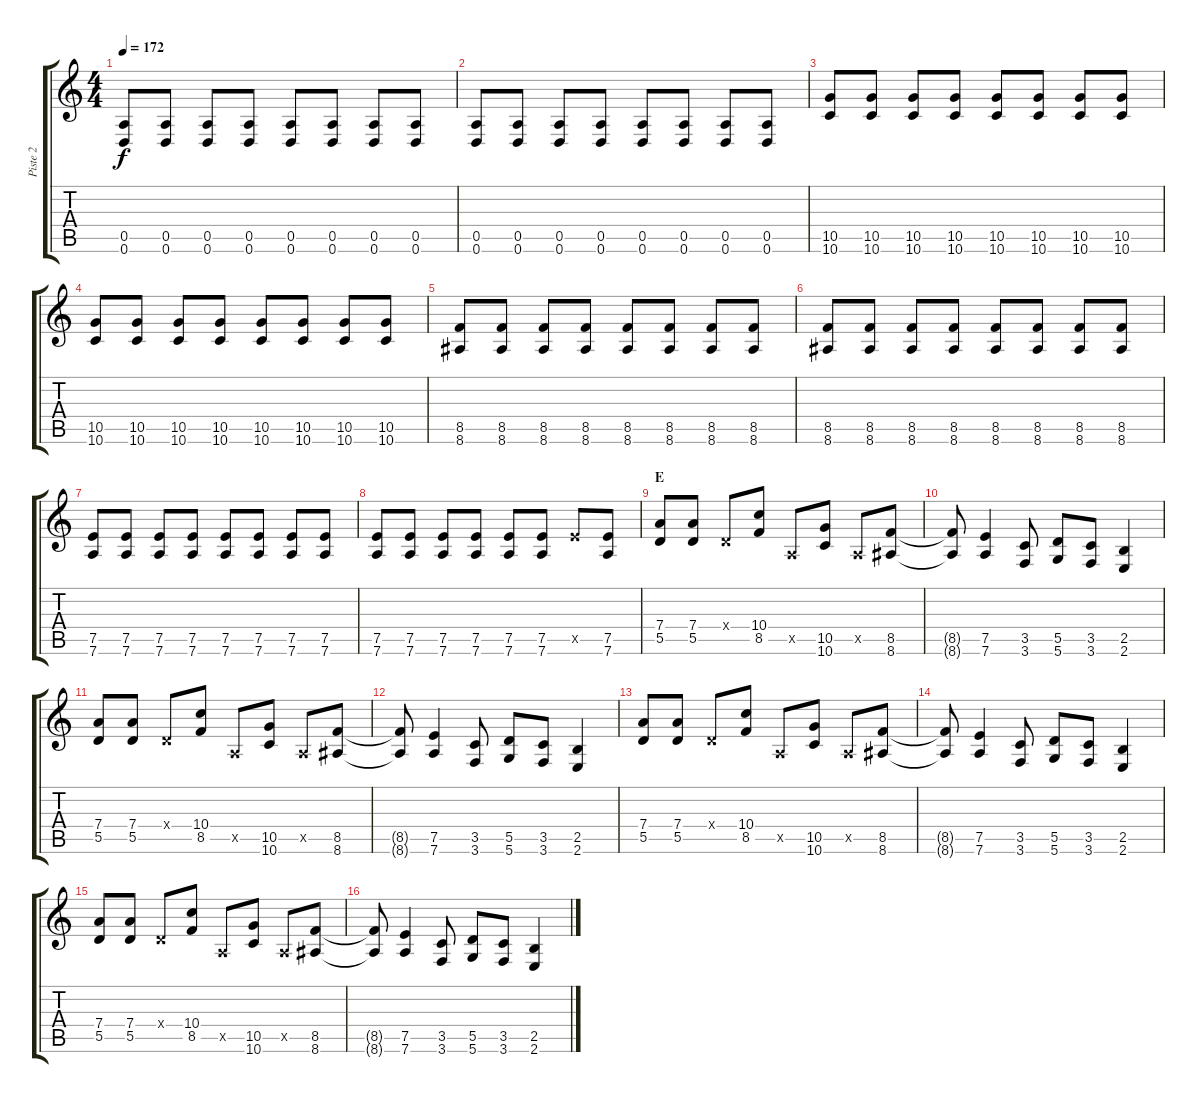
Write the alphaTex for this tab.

\track ("Piste 2" "Piste 2") {instrument distortionguitar}
\staff {score tabs}
\tuning (E4 B3 G3 D3 A2 D2) {hide}
\ts (4 4)
\tempo 172
\clef g2
\ks c
(0.5 0.6).8{dy f} (0.5 0.6).8 (0.5 0.6).8 (0.5 0.6).8 (0.5 0.6).8 (0.5 0.6).8 (0.5 0.6).8 (0.5 0.6).8 |
(0.5 0.6).8 (0.5 0.6).8 (0.5 0.6).8 (0.5 0.6).8 (0.5 0.6).8 (0.5 0.6).8 (0.5 0.6).8 (0.5 0.6).8 |
(10.5 10.6).8 (10.5 10.6).8 (10.5 10.6).8 (10.5 10.6).8 (10.5 10.6).8 (10.5 10.6).8 (10.5 10.6).8 (10.5 10.6).8 |
(10.5 10.6).8 (10.5 10.6).8 (10.5 10.6).8 (10.5 10.6).8 (10.5 10.6).8 (10.5 10.6).8 (10.5 10.6).8 (10.5 10.6).8 |
(8.5 8.6).8 (8.5 8.6).8 (8.5 8.6).8 (8.5 8.6).8 (8.5 8.6).8 (8.5 8.6).8 (8.5 8.6).8 (8.5 8.6).8 |
(8.5 8.6).8 (8.5 8.6).8 (8.5 8.6).8 (8.5 8.6).8 (8.5 8.6).8 (8.5 8.6).8 (8.5 8.6).8 (8.5 8.6).8 |
(7.5 7.6).8 (7.5 7.6).8 (7.5 7.6).8 (7.5 7.6).8 (7.5 7.6).8 (7.5 7.6).8 (7.5 7.6).8 (7.5 7.6).8 |
(7.5 7.6).8 (7.5 7.6).8 (7.5 7.6).8 (7.5 7.6).8 (7.5 7.6).8 (7.5 7.6).8 7.5{x}.8 (7.5 7.6).8 |
\section ("" "E")
(7.4 5.5).8 (7.4 5.5).8 0.4{x}.8 (10.4 8.5).8 0.5{x}.8 (10.5 10.6).8 0.5{x}.8 (8.5 8.6).8 |
(8.5{t} 8.6{t}).8 (7.5 7.6).4 (3.5 3.6).8 (5.5 5.6).8 (3.5 3.6).8 (2.5 2.6).4 |
(7.4 5.5).8 (7.4 5.5).8 0.4{x}.8 (10.4 8.5).8 0.5{x}.8 (10.5 10.6).8 0.5{x}.8 (8.5 8.6).8 |
(8.5{t} 8.6{t}).8 (7.5 7.6).4 (3.5 3.6).8 (5.5 5.6).8 (3.5 3.6).8 (2.5 2.6).4 |
(7.4 5.5).8 (7.4 5.5).8 0.4{x}.8 (10.4 8.5).8 0.5{x}.8 (10.5 10.6).8 0.5{x}.8 (8.5 8.6).8 |
(8.5{t} 8.6{t}).8 (7.5 7.6).4 (3.5 3.6).8 (5.5 5.6).8 (3.5 3.6).8 (2.5 2.6).4 |
(7.4 5.5).8 (7.4 5.5).8 0.4{x}.8 (10.4 8.5).8 0.5{x}.8 (10.5 10.6).8 0.5{x}.8 (8.5 8.6).8 |
(8.5{t} 8.6{t}).8 (7.5 7.6).4 (3.5 3.6).8 (5.5 5.6).8 (3.5 3.6).8 (2.5 2.6).4
